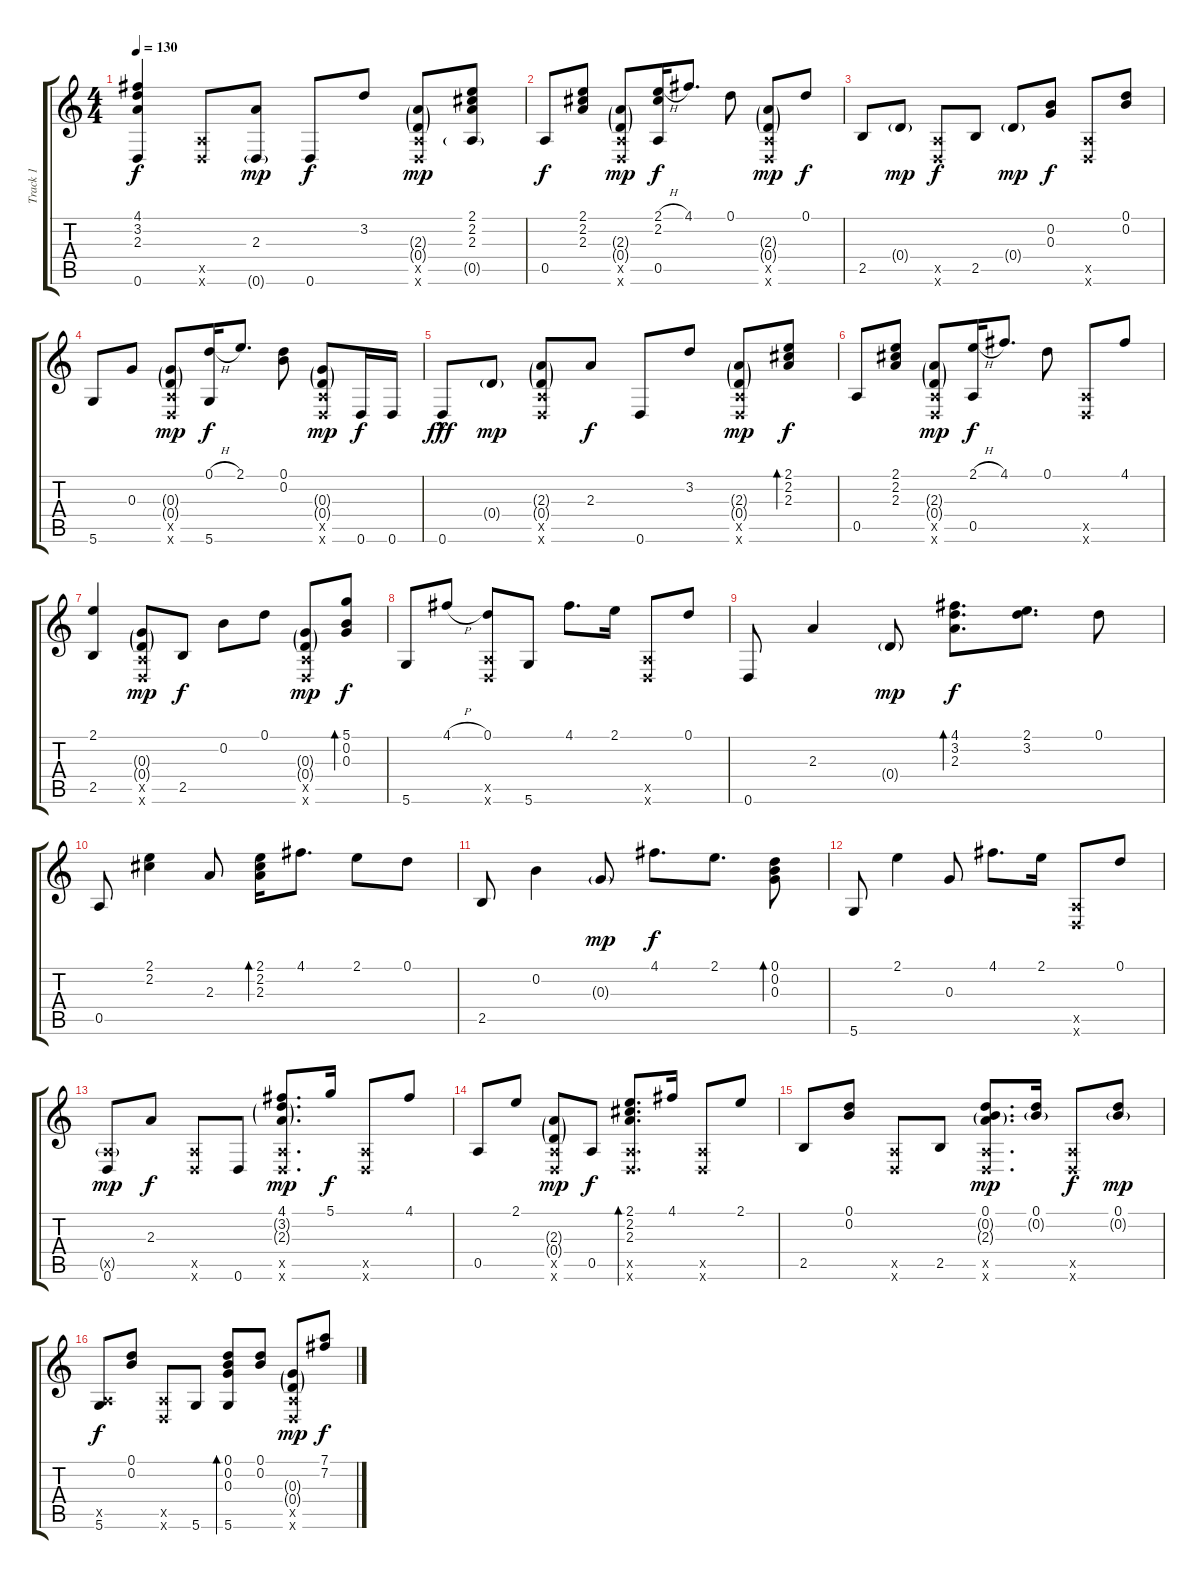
\track ("Track 1" "Track 1") {instrument acousticguitarsteel}
\staff {score tabs}
\tuning (D4 B3 G3 D3 A2 D2) {hide}
\ts (4 4)
\tempo 130
\clef g2
\ks c
(4.1 3.2 2.3 0.6).4{dy f} (0.5{x} 0.6{x}).8 (2.3 0.6{g}).8{dy mp} 0.6.8{dy f} 3.2.8 (2.3{g} 0.4{g} 0.5{x} 0.6{x}).8{dy mp} (2.1 2.2 2.3 0.5{g}).8 |
0.5.8{dy f} (2.1 2.2 2.3).8 (2.3{g} 0.4{g} 0.5{x} 0.6{x}).8{dy mp} (2.1{h} 2.2 0.5).16{dy f} 4.1.8{d} 0.1.8 (2.3{g} 0.4{g} 0.5{x} 0.6{x}).8{dy mp} 0.1.8{dy f} |
2.5.8 0.4{g}.8{dy mp} (0.5{x} 0.6{x}).8{dy f} 2.5.8 0.4{g}.8{dy mp} (0.2 0.3).8{dy f} (0.5{x} 0.6{x}).8 (0.1 0.2).8 |
5.6.8 0.3.8 (0.3{g} 0.4{g} 0.5{x} 0.6{x}).8{dy mp} (0.1{h} 5.6).16{dy f} 2.1.8{d} (0.1 0.2).8 (0.3{g} 0.4{g} 0.5{x} 0.6{x}).8{dy mp} 0.6.16{dy f} 0.6.16 |
0.6{hac}.8{dy fff} 0.4{g}.8{dy mp} (2.3{g} 0.4{g} 0.5{x} 0.6{x}).8 2.3.8{dy f} 0.6.8 3.2.8 (2.3{g} 0.4{g} 0.5{x} 0.6{x}).8{dy mp} (2.1 2.2 2.3).8{bd 240 dy f} |
0.5.8 (2.1 2.2 2.3).8 (2.3{g} 0.4{g} 0.5{x} 0.6{x}).8{dy mp} (2.1{h} 0.5).16{dy f} 4.1.8{d} 0.1.8 (0.5{x} 0.6{x}).8 4.1.8 |
(2.1 2.5).4 (0.3{g} 0.4{g} 0.5{x} 0.6{x}).8{dy mp} 2.5.8{dy f} 0.2.8 0.1.8 (0.3{g} 0.4{g} 0.5{x} 0.6{x}).8{dy mp} (5.1 0.2 0.3).8{bd 240 dy f} |
5.6.8 4.1{h}.8 (0.1 0.5{x} 0.6{x}).8 5.6.8 4.1.8{d} 2.1.16 (0.5{x} 0.6{x}).8 0.1.8 |
0.6.8 2.3.4 0.4{g}.8{dy mp} (4.1 3.2 2.3).8{d bd 240 dy f} (2.1 3.2).8{d} 0.1.8 |
0.5.8 (2.1 2.2).4 2.3.8 (2.1 2.2 2.3).16{bd 240} 4.1.8{d} 2.1.8 0.1.8 |
2.5.8 0.2.4 0.3{g}.8{dy mp} 4.1.8{d dy f} 2.1.8{d} (0.1 0.2 0.3).8{bd 240} |
5.6.8 2.1.4 0.3.8 4.1.8{d} 2.1.16 (0.5{x} 0.6{x}).8 0.1.8 |
(0.5{g x} 0.6).8{dy mp} 2.3.8{dy f} (0.5{x} 0.6{x}).8 0.6.8 (4.1 3.2{g} 2.3{g} 0.5{x} 0.6{x}).8{d dy mp} 5.1.16{dy f} (0.5{x} 0.6{x}).8 4.1.8 |
0.5.8 2.1.8 (2.3{g} 0.4{g} 0.5{x} 0.6{x}).8{dy mp} 0.5.8{dy f} (2.1 2.2 2.3 0.5{x} 0.6{x}).8{d bd 60} 4.1.16 (0.5{x} 0.6{x}).8 2.1.8 |
2.5.8 (0.1 0.2).8 (0.5{x} 0.6{x}).8 2.5.8 (0.1 0.2{g} 2.3{g} 0.5{x} 0.6{x}).8{d dy mp} (0.1 0.2{g}).16 (0.5{x} 0.6{x}).8{dy f} (0.1 0.2{g}).8{dy mp} |
(0.5{x} 5.6).8{dy f} (0.1 0.2).8 (0.5{x} 0.6{x}).8 5.6.8 (0.1 0.2 0.3 5.6).8{bd 120} (0.1 0.2).8 (0.3{g} 0.4{g} 0.5{x} 0.6{x}).8{dy mp} (7.1 7.2).8{dy f}
